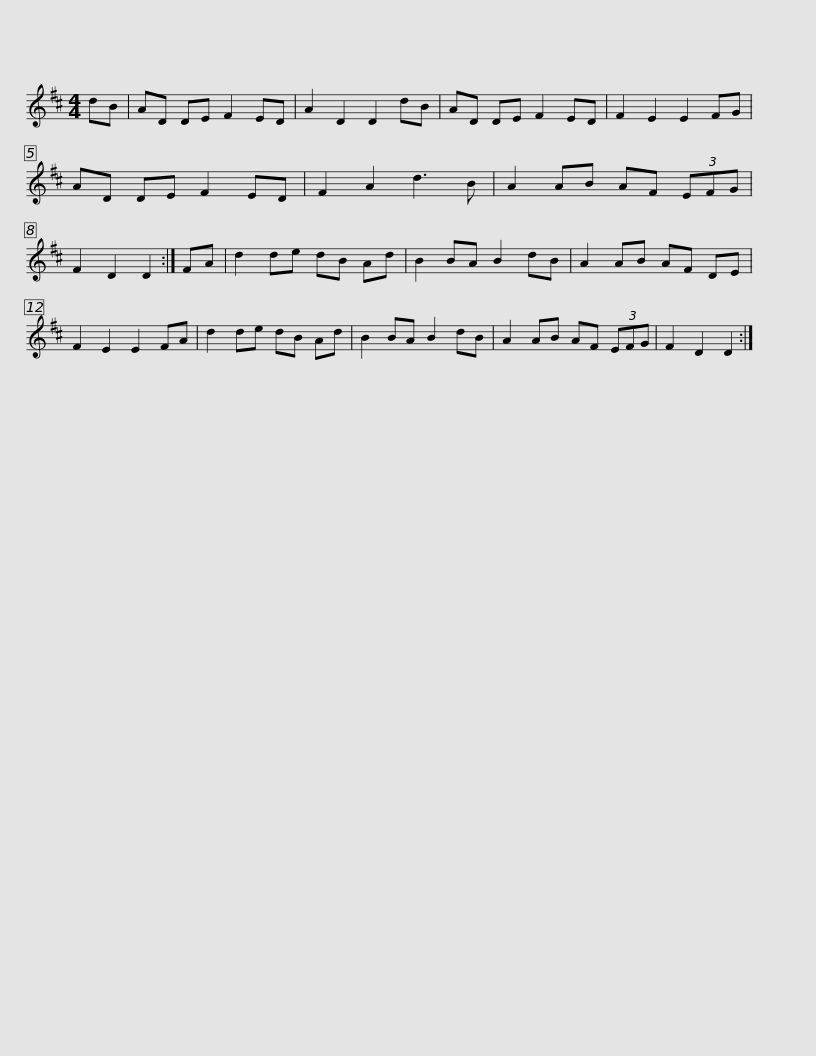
X:1
L:1/8
M:4/4
I:linebreak $
K:D
V:1 treble
V:1
 dB | AD DE F2 ED | A2 D2 D2 dB | AD DE F2 ED | F2 E2 E2 FG | %5
 AD DE F2 ED | F2 A2 d3 B |$ A2 AB AF (3EFG | F2 D2 D2 :| FA | %10
 d2 de dB Ad | B2 BA B2 dB | A2 AB AF DE | F2 E2 E2 FA |$ d2 de dB Ad | %15
 B2 BA B2 dB | A2 AB AF (3EFG | F2 D2 D2 :| %18
